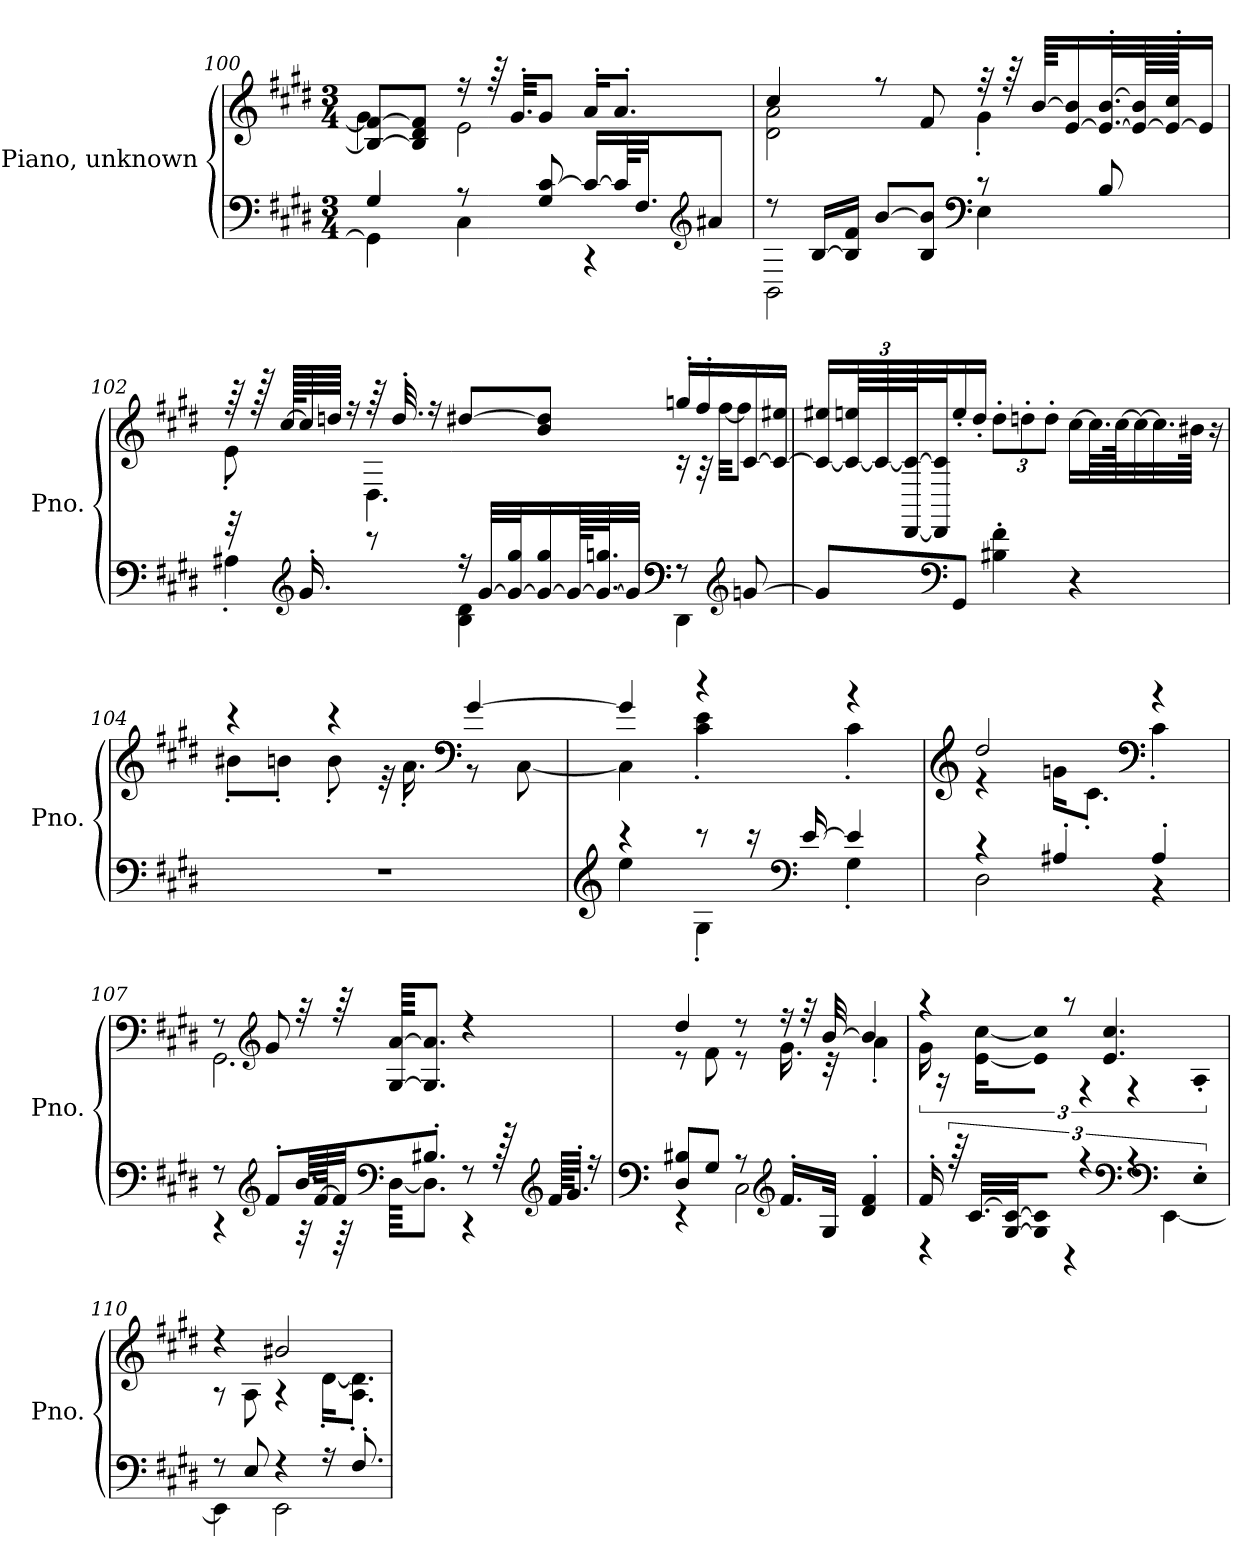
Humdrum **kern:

**kern	**kern
*part1	*part1
*staff2	*staff1
*I"Piano, unknown	*
*I'Pno.	*
*clefF4	*clefG2
*k[f#c#g#d#]	*k[f#c#g#d#]
*M3/4	*M3/4
=100	=100
*^	*^
4G#/	4GG#\]	8B#/_ 8f#/_L	4g#\
.	.	8B#/] 8d#/ 8f#/]J	.
8r	4C#\	16r	2e\
.	.	64r	.
.	.	32.g#'/KKL	.
8G#/ [8c#/	.	8g#/J	.
16c#/LL_	4r	16a'/KL	.
64c#/KL]	.	8.a'/J	.
32.F#/JJ	.	.	.
*clefG2	*	*	*
8a#X/J	.	.	.
=101	=101	=101	=101
8r	2BB\	4cc#/	2d#\ 2a\
[16B/LL	.	.	.
16B/] 16f#/JJ	.	.	.
[8b/L	.	8r	.
8B/ 8b/]J	.	8f#/	.
*clefF4	*	*	*
8r	4E\	32r	4g#'\
.	.	64r	.
.	.	[64b/KKLL	.
.	.	[16e/ 16b/]	.
8B/	.	32.e/_' [32.b/'L	.
.	.	128e/_ 128b/]LL	.
.	.	128e/_' 128cc#/'JJJ	.
.	.	16e/JJ]	.
!!LO:LB:g=z	!!
=102	=102	=102	=102
32r	4A#X'\	64r	8e'\
.	.	128r	.
.	.	[128cc#/KLLLL	.
*clefG2	*	*	*
16.g#'/	.	64cc#/]	.
.	.	64ddn/JJJJ	.
.	.	16r	.
8r	.	64r	4.D#\
.	.	32.dd'/	.
.	.	16r	.
16r	4B\ 4d#\	[8dd#X/L	.
[32g#/LLL	.	.	.
32g#/_ 32gg#/J	.	.	.
16g#/_ 16gg#/	.	8b/ 8dd#/]J	.
128g#/KLL_	.	.	.
64.g#/_ 64.ggn/J	.	.	.
32g#/JJJ]	.	.	.
*clefF4	*	*	*
8r	4DD#\	16ggn'/LL	16r
.	.	16ff#'/	32r
.	.	.	[32ff#\KKL
*clefG2	*	*	*
[8gn/	.	[16c#/	8ff#\J]
.	.	16c#/_ 16ee#X/JJ	.
*v	*v	*	*
*	*v	*v
!!LO:LB:g=z
=103	=103
8g/L]	16c#/_ 16ee#X/LL
*	*Xbrackettup
.	96c#/_ 96een/LL
.	96c#/_
.	[96DD#/ 96c#/_J
.	32DD#/] 32c#/]J
*clefF4	*
8GG#/J	16ee'/
.	16dd#'/JJ
4B#X\' 4f#\'	12dd#'\L
.	12ddn'\
.	12dd'\J
4r	[16cc#\LL
.	64.cc#\LL]
.	[128cc#\JK
.	32cc#\_
.	32.cc#\]
.	64b#X\JJJk
.	16r
=104	=104
*	*^
2.r	4r	8b#X'\L
.	.	8bn'\J
.	4r	8b'\
.	.	32r
.	.	16.a'\
*	*clefF4	*
.	[4g#/	8r
.	.	[8C#\
=105	=105	=105
*clefG2	*	*
*^	*	*
4r	4ee\	4g#/]	4C#\]
8r	4G#'\	4r	4c#\' 4e\'
16r	.	.	.
*clefF4	*	*	*
[16e/	.	.	.
4e/]	4G#'\	4r	4c#'\
!!LO:LB:g=z	!!
=106	=106	=106	=106
*	*	*clefG2	*
4r	2D#\	2dd#/	4r
4A#X'/	.	.	16gn\KL
.	.	.	8.c#'\J
*	*	*clefF4	*
4A#'/	4r	4r	4c#'\
=107	=107	=107	=107
8r	4r	8r	2.GG#\
*clefG2	*	*clefG2	*
8f#'/L	.	8g#/	.
64.b/LLL	32r	32r	.
[128f#/JK	.	.	.
32f#/JJ]	64r	64r	.
*clefF4	*	*	*
.	[64D#\KKKL	[64G#/ [64a/KKKL	.
8.B#X'/J	8.D#\J]	8.G#/] 8.a/]J	.
8r	4r	4r	.
128r	.	.	.
*clefG2	*	*	*
128f#/KKLLL	.	.	.
32.g#'/JJJ	.	.	.
16r	.	.	.
=108	=108	=108	=108
*clefF4	*	*	*
8D#/ 8B#X/L	4r	4dd#/	8r
8G#/J	.	.	8f#\
8r	2C#\	8r	8r
*clefG2	*	*	*
16.f#'/LL	.	16r	16.g#\
.	.	32r	.
32G#/JJk	.	[32b/	32r
4d#/' 4f#/'	.	4b/]	4a'\
!!LO:LB:g=z	!!
=109	=109	=109	=109
*	*	*	*brackettup
16f#'/	4r	4r	24g#\
.	.	.	24r
96r	.	.	.
[48.c#/LLL	.	.	.
.	.	.	[24e\ [24cc#\KL
[48G#/ 48c#/_JJ	.	.	.
8G#/] 8c#/]J	.	.	8e\] 8cc#\]J
4r	4r	8r	4r
.	.	4.e/ 4.cc#/	.
*clefF4	*	*	*
8r	[4EE\	.	8r
8E'/	.	.	8A'\
=110	=110	=110	=110
8r	4EE\]	4r	8r
8E/	.	.	8A\
4r	2EE\	2b#X/	4r
16r	.	.	[16d#'\KL
8.F#'/	.	.	8.A\' 8.d#\]'J
*v	*v	*	*
*	*v	*v
=	=
*-	*-
